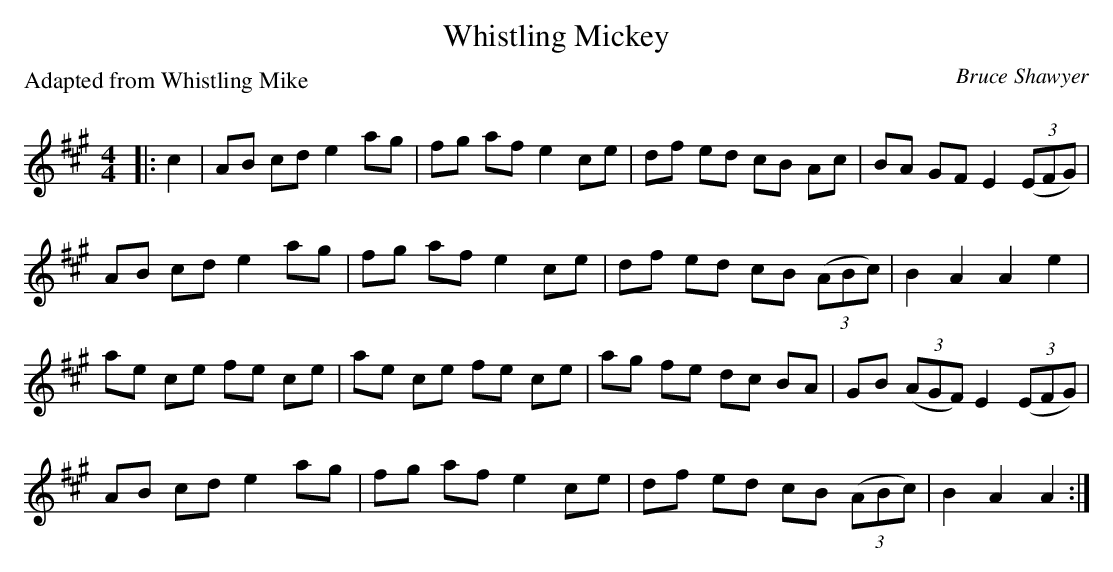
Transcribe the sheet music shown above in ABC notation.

X:1
T: Whistling Mickey
P: Adapted from Whistling Mike
C: Bruce Shawyer
Q: 232
K:A
M:4/4
L:1/8
|:c2|AB cd e2 ag|fg af e2 ce|df ed cB Ac|BA GF E2 ((3EFG) |
AB cd e2 ag|fg af e2 ce|df ed cB ((3ABc) |B2 A2 A2 e2|
ae ce fe ce|ae ce fe ce|ag fe dc BA|GB ((3AGF) E2 ((3EFG) |
AB cd e2 ag|fg af e2 ce|df ed cB ((3ABc) |B2 A2 A2:|
